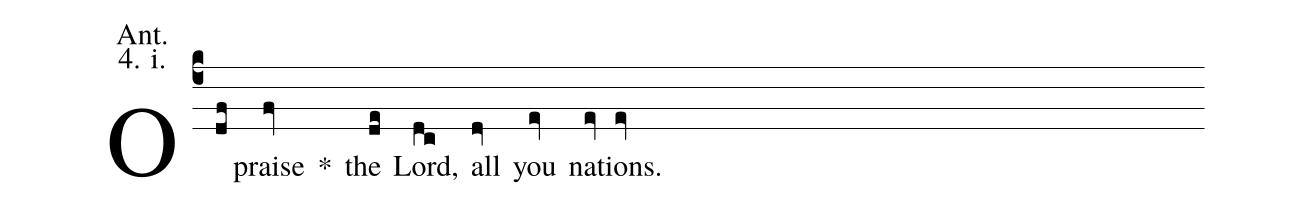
annotation: Ant.;
annotation: 4. i.;
%%
(c4) O(df) praise(fv) <sp>*</sp>() the(de) Lord,(dc) all(dv) you(ev) na(ev)tions.(ev)
